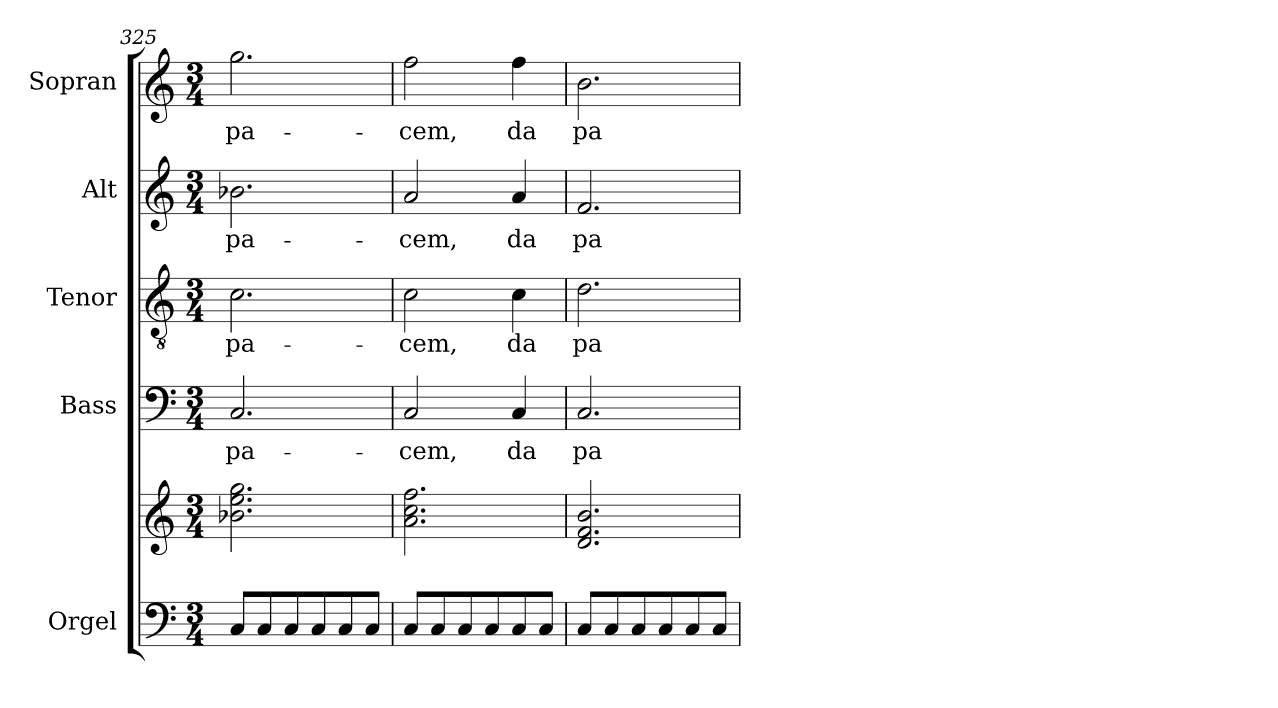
**kern	**kern	**kern	**text	**kern	**text	**kern	**text	**kern	**text
*part5	*part5	*part4	*part4	*part3	*part3	*part2	*part2	*part1	*part1
*staff6	*staff5	*staff4	*staff4	*staff3	*staff3	*staff2	*staff2	*staff1	*staff1
*I"Orgel	*	*I"Bass	*	*I"Tenor	*	*I"Alt	*	*I"Sopran	*
*I'Org.	*	*I'B.	*	*I'T.	*	*I'A.	*	*I'S.	*
!!LO:LB:g=z
*clefF4	*clefG2	*clefF4	*	*clefGv2	*	*clefG2	*	*clefG2	*
*k[]	*k[]	*k[]	*	*k[]	*	*k[]	*	*k[]	*
*C:	*C:	*C:	*	*C:	*	*C:	*	*C:	*
*M3/4	*M3/4	*M3/4	*	*M3/4	*	*M3/4	*	*M3/4	*
=325	=325	=325	=325	=325	=325	=325	=325	=325	=325
!	!	!	!LO:LY:b	!	!LO:LY:b	!	!LO:LY:b	!	!LO:LY:b
8C/L	2.b-X\ 2.ee\ 2.gg\	2.C/	pa-	2.c\	pa-	2.b-X\	pa-	2.gg\	pa-
8C/	.	.	.	.	.	.	.	.	.
8C/	.	.	.	.	.	.	.	.	.
8C/	.	.	.	.	.	.	.	.	.
8C/	.	.	.	.	.	.	.	.	.
8C/J	.	.	.	.	.	.	.	.	.
=326	=326	=326	=326	=326	=326	=326	=326	=326	=326
!	!	!	!LO:LY:b	!	!LO:LY:b	!	!LO:LY:b	!	!LO:LY:b
8C/L	2.a\ 2.cc\ 2.ff\	2C/	-cem,	2c\	-cem,	2a/	-cem,	2ff\	-cem,
8C/	.	.	.	.	.	.	.	.	.
8C/	.	.	.	.	.	.	.	.	.
8C/	.	.	.	.	.	.	.	.	.
!	!	!	!LO:LY:b	!	!LO:LY:b	!	!LO:LY:b	!	!LO:LY:b
8C/	.	4C/	da	4c\	da	4a/	da	4ff\	da
8C/J	.	.	.	.	.	.	.	.	.
=327	=327	=327	=327	=327	=327	=327	=327	=327	=327
!	!	!	!LO:LY:b	!	!LO:LY:b	!	!LO:LY:b	!	!LO:LY:b
8C/L	2.d/ 2.f/ 2.b/	2.C/	pa-	2.d\	pa-	2.f/	pa-	2.b\	pa-
8C/	.	.	.	.	.	.	.	.	.
8C/	.	.	.	.	.	.	.	.	.
8C/	.	.	.	.	.	.	.	.	.
8C/	.	.	.	.	.	.	.	.	.
8C/J	.	.	.	.	.	.	.	.	.
=	=	=	=	=	=	=	=	=	=
*-	*-	*-	*-	*-	*-	*-	*-	*-	*-
